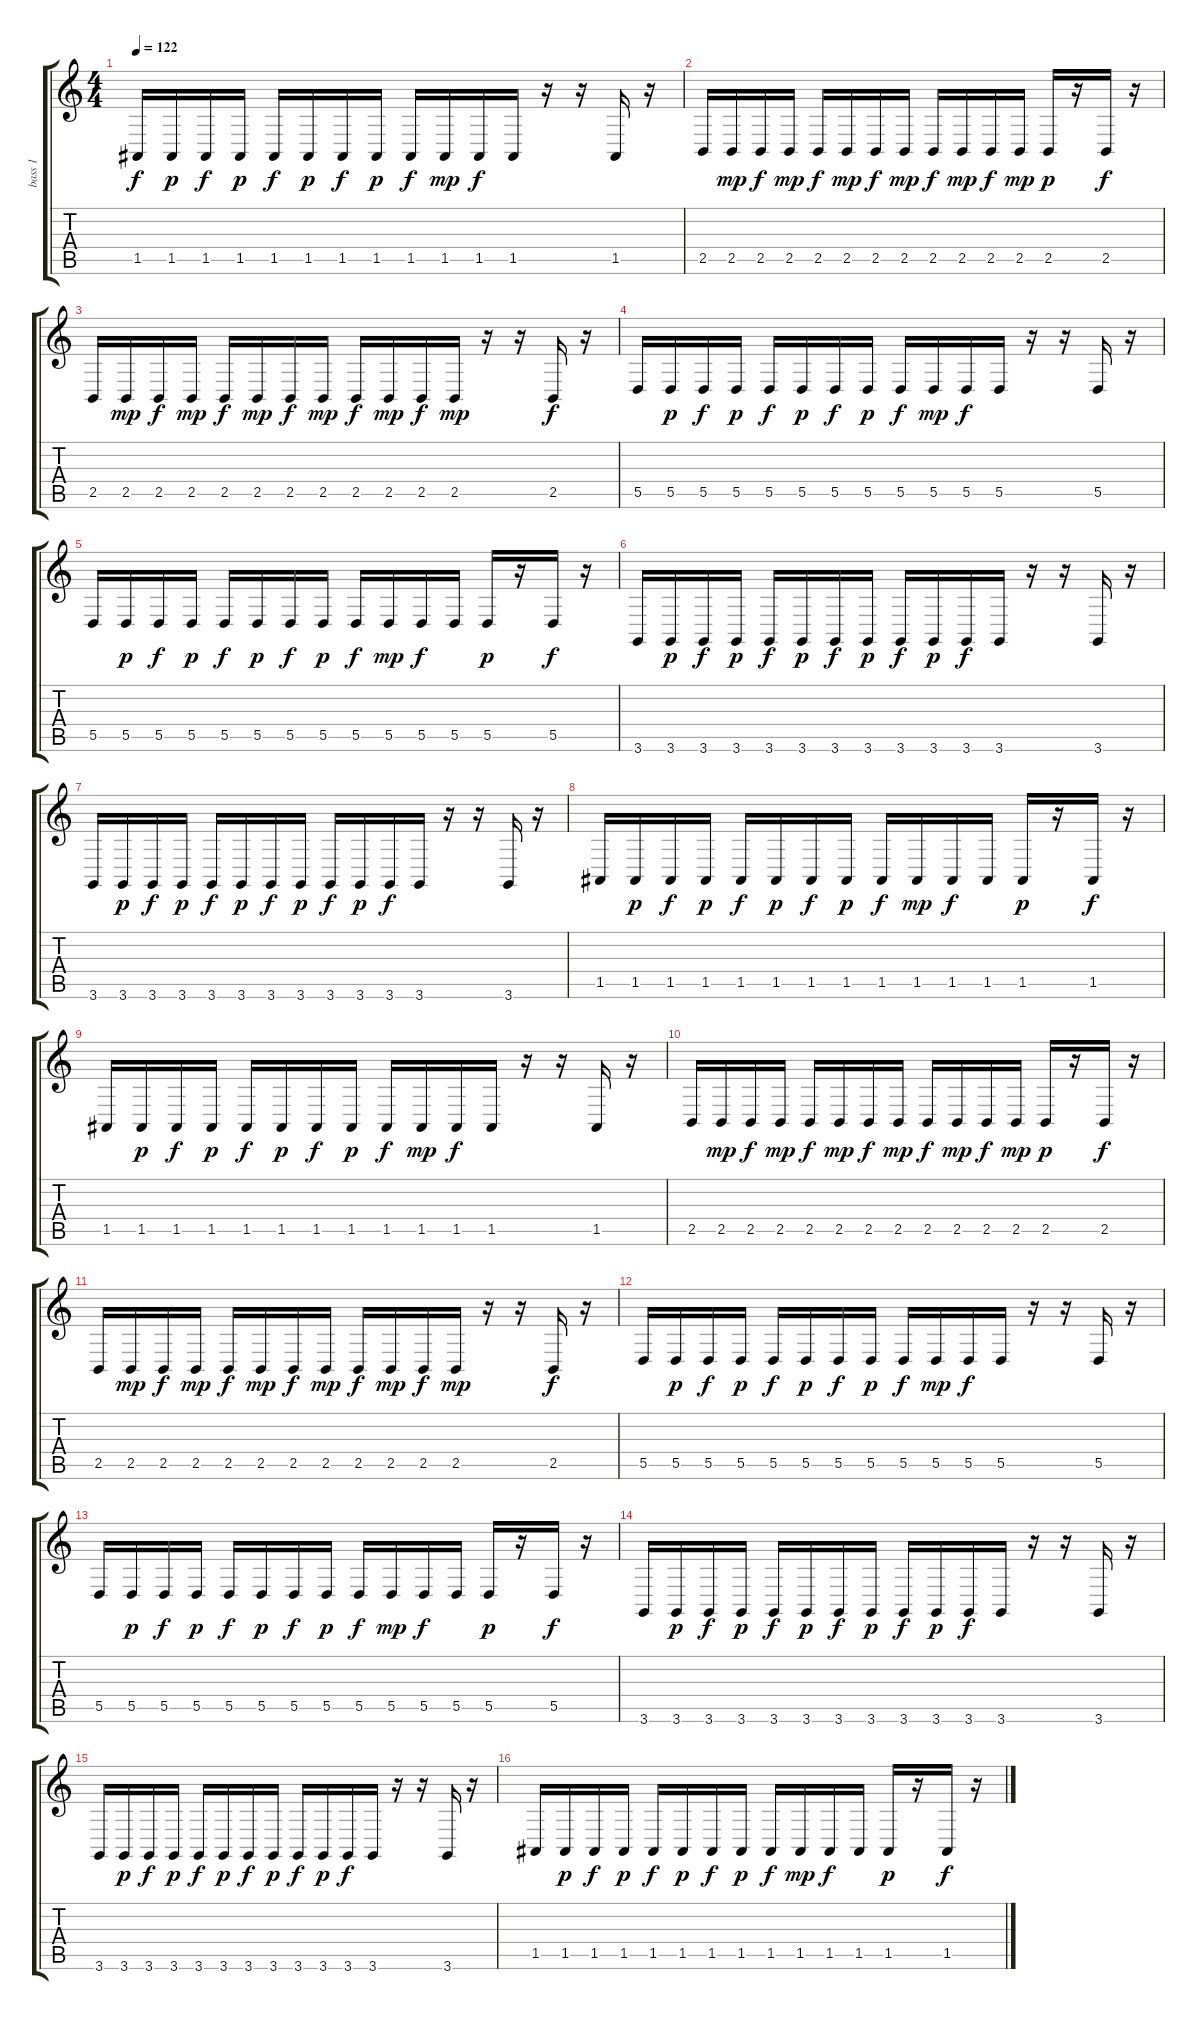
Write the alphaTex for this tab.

\track ("bass 1" "bass 1") {instrument electricpiano2}
\staff {score tabs}
\tuning (E4 B3 G3 D3 A2 E2) {hide}
\ts (4 4)
\tempo 122
\clef g2
\ks c
1.5.16{dy f} 1.5.16{dy p} 1.5.16{dy f} 1.5.16{dy p} 1.5.16{dy f} 1.5.16{dy p} 1.5.16{dy f} 1.5.16{dy p} 1.5.16{dy f} 1.5.16{dy mp} 1.5.16{dy f} 1.5.16 r.16 r.16 1.5.16 r.16 |
2.5.16 2.5.16{dy mp} 2.5.16{dy f} 2.5.16{dy mp} 2.5.16{dy f} 2.5.16{dy mp} 2.5.16{dy f} 2.5.16{dy mp} 2.5.16{dy f} 2.5.16{dy mp} 2.5.16{dy f} 2.5.16{dy mp} 2.5.16{dy p} r.16 2.5.16{dy f} r.16 |
2.5.16 2.5.16{dy mp} 2.5.16{dy f} 2.5.16{dy mp} 2.5.16{dy f} 2.5.16{dy mp} 2.5.16{dy f} 2.5.16{dy mp} 2.5.16{dy f} 2.5.16{dy mp} 2.5.16{dy f} 2.5.16{dy mp} r.16 r.16 2.5.16{dy f} r.16 |
5.5.16 5.5.16{dy p} 5.5.16{dy f} 5.5.16{dy p} 5.5.16{dy f} 5.5.16{dy p} 5.5.16{dy f} 5.5.16{dy p} 5.5.16{dy f} 5.5.16{dy mp} 5.5.16{dy f} 5.5.16 r.16 r.16 5.5.16 r.16 |
5.5.16 5.5.16{dy p} 5.5.16{dy f} 5.5.16{dy p} 5.5.16{dy f} 5.5.16{dy p} 5.5.16{dy f} 5.5.16{dy p} 5.5.16{dy f} 5.5.16{dy mp} 5.5.16{dy f} 5.5.16 5.5.16{dy p} r.16 5.5.16{dy f} r.16 |
3.6.16 3.6.16{dy p} 3.6.16{dy f} 3.6.16{dy p} 3.6.16{dy f} 3.6.16{dy p} 3.6.16{dy f} 3.6.16{dy p} 3.6.16{dy f} 3.6.16{dy p} 3.6.16{dy f} 3.6.16 r.16 r.16 3.6.16 r.16 |
3.6.16 3.6.16{dy p} 3.6.16{dy f} 3.6.16{dy p} 3.6.16{dy f} 3.6.16{dy p} 3.6.16{dy f} 3.6.16{dy p} 3.6.16{dy f} 3.6.16{dy p} 3.6.16{dy f} 3.6.16 r.16 r.16 3.6.16 r.16 |
1.5.16 1.5.16{dy p} 1.5.16{dy f} 1.5.16{dy p} 1.5.16{dy f} 1.5.16{dy p} 1.5.16{dy f} 1.5.16{dy p} 1.5.16{dy f} 1.5.16{dy mp} 1.5.16{dy f} 1.5.16 1.5.16{dy p} r.16 1.5.16{dy f} r.16 |
1.5.16 1.5.16{dy p} 1.5.16{dy f} 1.5.16{dy p} 1.5.16{dy f} 1.5.16{dy p} 1.5.16{dy f} 1.5.16{dy p} 1.5.16{dy f} 1.5.16{dy mp} 1.5.16{dy f} 1.5.16 r.16 r.16 1.5.16 r.16 |
2.5.16 2.5.16{dy mp} 2.5.16{dy f} 2.5.16{dy mp} 2.5.16{dy f} 2.5.16{dy mp} 2.5.16{dy f} 2.5.16{dy mp} 2.5.16{dy f} 2.5.16{dy mp} 2.5.16{dy f} 2.5.16{dy mp} 2.5.16{dy p} r.16 2.5.16{dy f} r.16 |
2.5.16 2.5.16{dy mp} 2.5.16{dy f} 2.5.16{dy mp} 2.5.16{dy f} 2.5.16{dy mp} 2.5.16{dy f} 2.5.16{dy mp} 2.5.16{dy f} 2.5.16{dy mp} 2.5.16{dy f} 2.5.16{dy mp} r.16 r.16 2.5.16{dy f} r.16 |
5.5.16 5.5.16{dy p} 5.5.16{dy f} 5.5.16{dy p} 5.5.16{dy f} 5.5.16{dy p} 5.5.16{dy f} 5.5.16{dy p} 5.5.16{dy f} 5.5.16{dy mp} 5.5.16{dy f} 5.5.16 r.16 r.16 5.5.16 r.16 |
5.5.16 5.5.16{dy p} 5.5.16{dy f} 5.5.16{dy p} 5.5.16{dy f} 5.5.16{dy p} 5.5.16{dy f} 5.5.16{dy p} 5.5.16{dy f} 5.5.16{dy mp} 5.5.16{dy f} 5.5.16 5.5.16{dy p} r.16 5.5.16{dy f} r.16 |
3.6.16 3.6.16{dy p} 3.6.16{dy f} 3.6.16{dy p} 3.6.16{dy f} 3.6.16{dy p} 3.6.16{dy f} 3.6.16{dy p} 3.6.16{dy f} 3.6.16{dy p} 3.6.16{dy f} 3.6.16 r.16 r.16 3.6.16 r.16 |
3.6.16 3.6.16{dy p} 3.6.16{dy f} 3.6.16{dy p} 3.6.16{dy f} 3.6.16{dy p} 3.6.16{dy f} 3.6.16{dy p} 3.6.16{dy f} 3.6.16{dy p} 3.6.16{dy f} 3.6.16 r.16 r.16 3.6.16 r.16 |
1.5.16 1.5.16{dy p} 1.5.16{dy f} 1.5.16{dy p} 1.5.16{dy f} 1.5.16{dy p} 1.5.16{dy f} 1.5.16{dy p} 1.5.16{dy f} 1.5.16{dy mp} 1.5.16{dy f} 1.5.16 1.5.16{dy p} r.16 1.5.16{dy f} r.16
